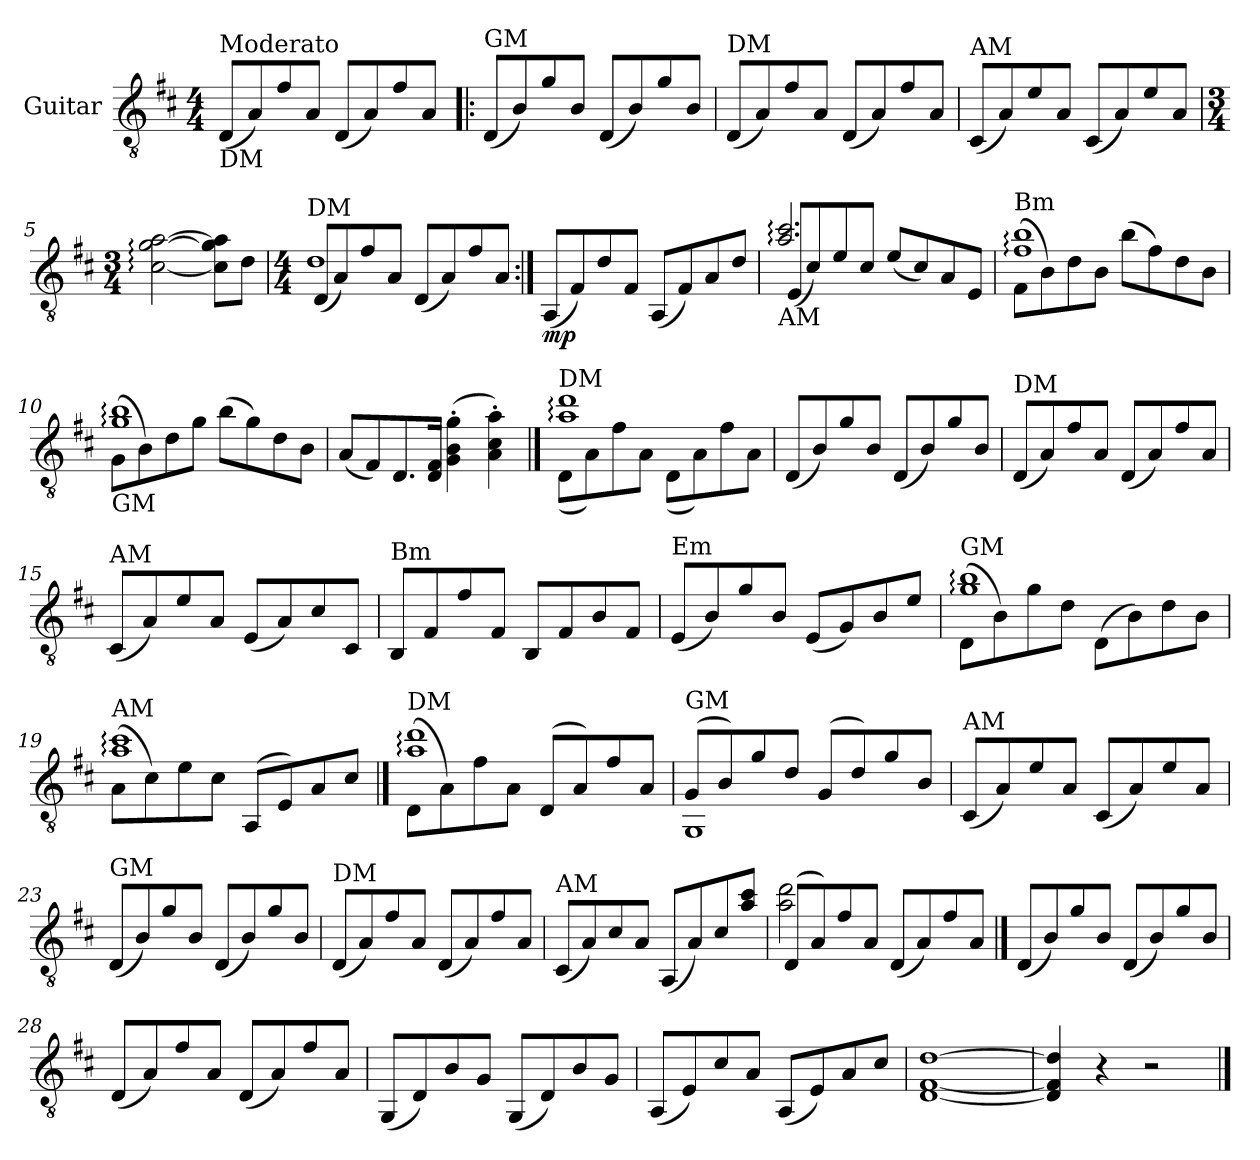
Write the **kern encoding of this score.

**kern	**dynam
*part1	*part1
*staff1	*staff1
*I"Guitar	*
*I'Guit.	*
*clefGv2	*
*k[f#c#]	*
*D:	*
*M4/4	*
=1	=1
!LO:TX:a:t=Moderato	!
!LO:TX:b:t=DM	!
(8D/L	.
8A/)	.
8f#/	.
8A/J	.
(8D/L	.
8A/)	.
8f#/	.
8A/J	.
=2!|:	=2!|:
!LO:TX:a:t=GM	!
(8D/L	.
8B/)	.
8g/	.
8B/J	.
(8D/L	.
8B/)	.
8g/	.
8B/J	.
=3	=3
!LO:TX:a:t=DM	!
(8D/L	.
8A/)	.
8f#/	.
8A/J	.
(8D/L	.
8A/)	.
8f#/	.
8A/J	.
=4	=4
!LO:TX:a:t=AM	!
(8C#/L	.
8A/)	.
8e/	.
8A/J	.
(8C#/L	.
8A/)	.
8e/	.
8A/J	.
!!LO:LB:g=z
=5	=5
*M3/4	*
[2c#\: [2g\: [2a\:	.
8c#\] 8g\] 8a\]L	.
8d\J	.
=6	=6
*M4/4	*
*^	*
!LO:TX:a:t=DM	!	!
1d	(8D/L	.
.	8A/)	.
.	8f#/	.
.	8A/J	.
.	(8D/L	.
.	8A/)	.
.	8f#/	.
.	8A/J	.
=7:|!	=7:|!	=7:|!
!LO:TX:a:t=DM	!	!
!	!	!LO:DY:b
*v	*v	*
(8AA/L	mp
8F#/)	.
8d/	.
8F#/J	.
(8AA/L	.
8F#/)	.
8A/	.
8d/J	.
=8	=8
*^	*
!LO:TX:b:t=AM	!	!
2.a/: 2.cc#/:	(8E/L	.
.	8c#/)	.
.	8e/	.
.	8c#/J	.
.	(8e/L	.
.	8c#/)	.
4ryy	8A/	.
.	8E/J	.
!!LO:LB:g=z	!!
=9	=9	=9
!LO:TX:a:t=Bm	!	!
(8F#\L	1f#: 1b:	.
8B\)	.	.
8d\	.	.
8B\J	.	.
(8b\L	.	.
8f#\)	.	.
8d\	.	.
8B\J	.	.
=10	=10	=10
!LO:TX:b:t=GM	!	!
(8G\L	1g: 1b:	.
8B\)	.	.
8d\	.	.
8g\J	.	.
(8b\L	.	.
8g\)	.	.
8d\	.	.
8B\J	.	.
*v	*v	*
=11	=11
(8A/L	.
8F#/)	.
8.D/	.
16D/ 16F#/Jk	.
(4G\' 4B\' 4g\'	.
4A\' 4c#\' 4a\')	.
==12	==12
*^	*
!LO:TX:a:t=DM	!	!
1a: 1dd:	(8D\L	.
.	8A\)	.
.	8f#\	.
.	8A\J	.
.	(8D\L	.
.	8A\)	.
.	8f#\	.
.	8A\J	.
!!LO:LB:g=z	!!
=13	=13	=13
!LO:TX:a:t=GM	!	!
*v	*v	*
(8D/L	.
8B/)	.
8g/	.
8B/J	.
(8D/L	.
8B/)	.
8g/	.
8B/J	.
=14	=14
!LO:TX:a:t=DM	!
(8D/L	.
8A/)	.
8f#/	.
8A/J	.
(8D/L	.
8A/)	.
8f#/	.
8A/J	.
=15	=15
!LO:TX:a:t=AM	!
(8C#/L	.
8A/)	.
8e/	.
8A/J	.
(8E/L	.
8A/)	.
8c#/	.
8C#/J	.
=16	=16
!LO:TX:a:t=Bm	!
8BB/L	.
8F#/	.
8f#/	.
8F#/J	.
8BB/L	.
8F#/	.
8B/	.
8F#/J	.
!!LO:LB:g=z
=17	=17
!LO:TX:a:t=Em	!
(8E/L	.
8B/)	.
8g/	.
8B/J	.
(8E/L	.
8G/)	.
8B/	.
8e/J	.
=18	=18
*^	*
!LO:TX:a:t=GM	!	!
(8D\L	1g: 1b:	.
8B\)	.	.
8g\	.	.
8d\J	.	.
(8D\L	.	.
8B\)	.	.
8d\	.	.
8B\J	.	.
=19	=19	=19
!LO:TX:a:t=AM	!	!
(8A\L	1a: 1cc#:	.
8c#\)	.	.
8e\	.	.
8c#\J	.	.
(8AA/L	.	.
8E/)	.	.
8A/	.	.
8c#/J	.	.
==20	==20	==20
!LO:TX:a:t=DM	!	!
(8D\L	1a: 1dd:	.
8A\)	.	.
8f#\	.	.
8A\J	.	.
(8D/L	.	.
8A/)	.	.
8f#/	.	.
8A/J	.	.
!!LO:LB:g=z	!!
=21	=21	=21
!LO:TX:a:t=GM	!	!
(8G/L	1GG	.
8B/)	.	.
8g/	.	.
8d/J	.	.
(8G/L	.	.
8d/)	.	.
8g/	.	.
8B/J	.	.
*v	*v	*
=22	=22
!LO:TX:a:t=AM	!
(8C#/L	.
8A/)	.
8e/	.
8A/J	.
(8C#/L	.
8A/)	.
8e/	.
8A/J	.
=23	=23
!LO:TX:a:t=GM	!
(8D/L	.
8B/)	.
8g/	.
8B/J	.
(8D/L	.
8B/)	.
8g/	.
8B/J	.
=24	=24
!LO:TX:a:t=DM	!
(8D/L	.
8A/)	.
8f#/	.
8A/J	.
(8D/L	.
8A/)	.
8f#/	.
8A/J	.
!!LO:LB:g=z
=25	=25
!LO:TX:a:t=AM	!
(8C#/L	.
8A/)	.
8c#/	.
8A/J	.
(8AA/L	.
8A/)	.
8c#/	.
8a/ 8cc#/J	.
=26	=26
*^	*
(8D/L	2a\ 2dd\	.
8A/)	.	.
8f#/	.	.
8A/J	.	.
(8D/L	2ryy	.
8A/)	.	.
8f#/	.	.
8A/J	.	.
*v	*v	*
==27	==27
(8D/L	.
8B/)	.
8g/	.
8B/J	.
(8D/L	.
8B/)	.
8g/	.
8B/J	.
=28	=28
(8D/L	.
8A/)	.
8f#/	.
8A/J	.
(8D/L	.
8A/)	.
8f#/	.
8A/J	.
!!LO:LB:g=z
=29	=29
(8GG/L	.
8D/)	.
8B/	.
8G/J	.
(8GG/L	.
8D/)	.
8B/	.
8G/J	.
=30	=30
(8AA/L	.
8E/)	.
8c#/	.
8A/J	.
(8AA/L	.
8E/)	.
8A/	.
8c#/J	.
=31	=31
[1D [1F# [1d	.
=32	=32
4D/] 4F#/] 4d/]	.
4r	.
2r	.
==	==
*-	*-
